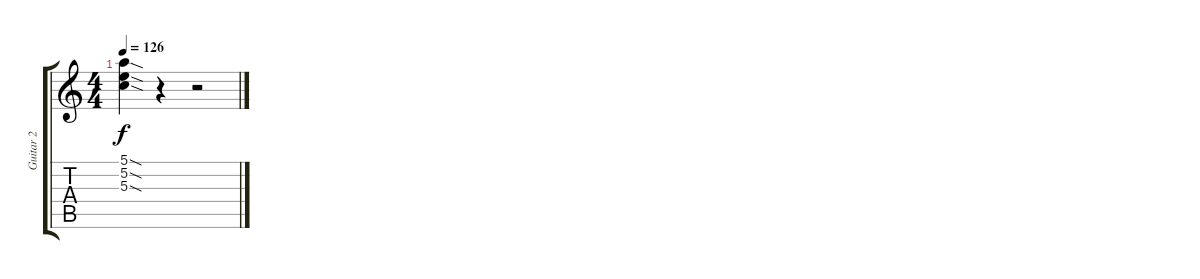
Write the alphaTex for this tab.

\track ("Guitar 2" "Guitar 2") {instrument distortionguitar}
\staff {score tabs}
\tuning (E4 B3 G3 D3 A2 E2) {hide}
\ts (4 4)
\tempo 126
\clef g2
\ks c
(5.1{sod} 5.2{sod} 5.3{sod}).4{dy f} r.4 r.2
